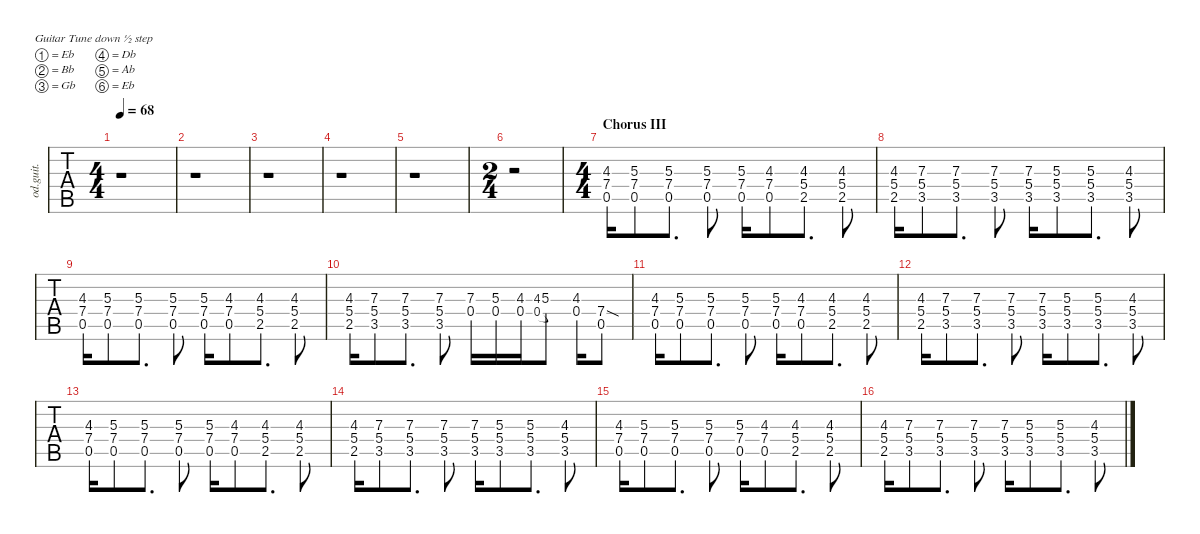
\defaultSystemsLayout 4
\hideDynamics
\bracketExtendMode nobrackets
\otherSystemsTrackNameOrientation horizontal
\track ("Rhythm Guitar (Kirk)" "od.guit.") {defaultSystemsLayout 4 instrument overdrivenguitar}
\staff {tabs}
\tuning (Eb4 Bb3 Gb3 Db3 Ab2 Eb2)
\ts (4 4)
\tempo 68
\clef g2
\ks c
r.1{dy mf} |
r.1 |
r.1 |
r.1 |
r.1 |
\ts (2 4)
\beaming (8 2 2)
r.2 |
\ts (4 4)
\beaming (8 2 2 2 2)
\section ("" "Chorus III")
(0.5{acc #} 7.4{acc #} 4.3{acc #}).16 (5.3{st} 7.4{st acc #} 0.5{st acc #}).8 (0.5{acc #} 7.4{acc #} 5.3).8{d} (0.5{st acc #} 7.4{st acc #} 5.3{st}).8 (0.5{acc #} 7.4{acc #} 5.3).16 (0.5{st acc #} 7.4{st acc #} 4.3{st acc #}).8 (2.5{acc #} 5.4{acc #} 4.3{acc #}).8{d} (2.5{st acc #} 5.4{st acc #} 4.3{st acc #}).8 |
(2.5{acc #} 4.3{acc #} 5.4{acc #}).16 (3.5{st} 7.3{st acc #} 5.4{st acc #}).8 (3.5 7.3{acc #} 5.4{acc #}).8{d} (3.5{st} 7.3{st acc #} 5.4{st acc #}).8 (3.5 7.3{acc #} 5.4{acc #}).16 (3.5{st} 5.3{st} 5.4{st acc #}).8 (5.3 5.4{acc #} 3.5).8{d} (4.3{st acc #} 5.4{st acc #} 3.5{st}).8 |
(0.5{acc #} 7.4{acc #} 4.3{acc #}).16 (5.3{st} 7.4{st acc #} 0.5{st acc #}).8 (0.5{acc #} 7.4{acc #} 5.3).8{d} (0.5{st acc #} 7.4{st acc #} 5.3{st}).8 (0.5{acc #} 7.4{acc #} 5.3).16 (0.5{st acc #} 7.4{st acc #} 4.3{st acc #}).8 (2.5{acc #} 5.4{acc #} 4.3{acc #}).8{d} (2.5{st acc #} 5.4{st acc #} 4.3{st acc #}).8 |
(2.5{acc #} 4.3{acc #} 5.4{acc #}).16 (3.5{st} 7.3{st acc #} 5.4{st acc #}).8 (3.5 7.3{acc #} 5.4{acc #}).8{d} (3.5{st} 7.3{st acc #} 5.4{st acc #}).8 (7.3{acc #} 0.4{acc #}).16 (5.3 0.4{acc #}).16 (4.3{acc #} 0.4{acc #}).16 (4.3{acc #} 0.4{acc #}).8{gr} (5.3 0.4{t acc #}).8 (4.3{acc #} 0.4{acc #}).16 (7.4{sod acc #} 0.5{acc #}).8 |
(0.5{acc #} 7.4{acc #} 4.3{acc #}).16 (5.3{st} 7.4{st acc #} 0.5{st acc #}).8 (0.5{acc #} 7.4{acc #} 5.3).8{d} (0.5{st acc #} 7.4{st acc #} 5.3{st}).8 (0.5{acc #} 7.4{acc #} 5.3).16 (0.5{st acc #} 7.4{st acc #} 4.3{st acc #}).8 (2.5{acc #} 5.4{acc #} 4.3{acc #}).8{d} (2.5{st acc #} 5.4{st acc #} 4.3{st acc #}).8 |
(2.5{acc #} 4.3{acc #} 5.4{acc #}).16 (3.5{st} 7.3{st acc #} 5.4{st acc #}).8 (3.5 7.3{acc #} 5.4{acc #}).8{d} (3.5{st} 7.3{st acc #} 5.4{st acc #}).8 (3.5 7.3{acc #} 5.4{acc #}).16 (3.5{st} 5.3{st} 5.4{st acc #}).8 (5.3 5.4{acc #} 3.5).8{d} (4.3{st acc #} 5.4{st acc #} 3.5{st}).8 |
(0.5{acc #} 7.4{acc #} 4.3{acc #}).16 (5.3{st} 7.4{st acc #} 0.5{st acc #}).8 (0.5{acc #} 7.4{acc #} 5.3).8{d} (0.5{st acc #} 7.4{st acc #} 5.3{st}).8 (0.5{acc #} 7.4{acc #} 5.3).16 (0.5{st acc #} 7.4{st acc #} 4.3{st acc #}).8 (2.5{acc #} 5.4{acc #} 4.3{acc #}).8{d} (2.5{st acc #} 5.4{st acc #} 4.3{st acc #}).8 |
(2.5{acc #} 4.3{acc #} 5.4{acc #}).16 (3.5{st} 7.3{st acc #} 5.4{st acc #}).8 (3.5 7.3{acc #} 5.4{acc #}).8{d} (3.5{st} 7.3{st acc #} 5.4{st acc #}).8 (3.5 7.3{acc #} 5.4{acc #}).16 (3.5{st} 5.3{st} 5.4{st acc #}).8 (5.3 5.4{acc #} 3.5).8{d} (4.3{st acc #} 5.4{st acc #} 3.5{st}).8 |
(0.5{acc #} 7.4{acc #} 4.3{acc #}).16 (5.3{st} 7.4{st acc #} 0.5{st acc #}).8 (0.5{acc #} 7.4{acc #} 5.3).8{d} (0.5{st acc #} 7.4{st acc #} 5.3{st}).8 (0.5{acc #} 7.4{acc #} 5.3).16 (0.5{st acc #} 7.4{st acc #} 4.3{st acc #}).8 (2.5{acc #} 5.4{acc #} 4.3{acc #}).8{d} (2.5{st acc #} 5.4{st acc #} 4.3{st acc #}).8 |
(2.5{acc #} 4.3{acc #} 5.4{acc #}).16 (3.5{st} 7.3{st acc #} 5.4{st acc #}).8 (3.5 7.3{acc #} 5.4{acc #}).8{d} (3.5{st} 7.3{st acc #} 5.4{st acc #}).8 (3.5 7.3{acc #} 5.4{acc #}).16 (3.5{st} 5.3{st} 5.4{st acc #}).8 (5.3 5.4{acc #} 3.5).8{d} (4.3{st acc #} 5.4{st acc #} 3.5{st}).8
